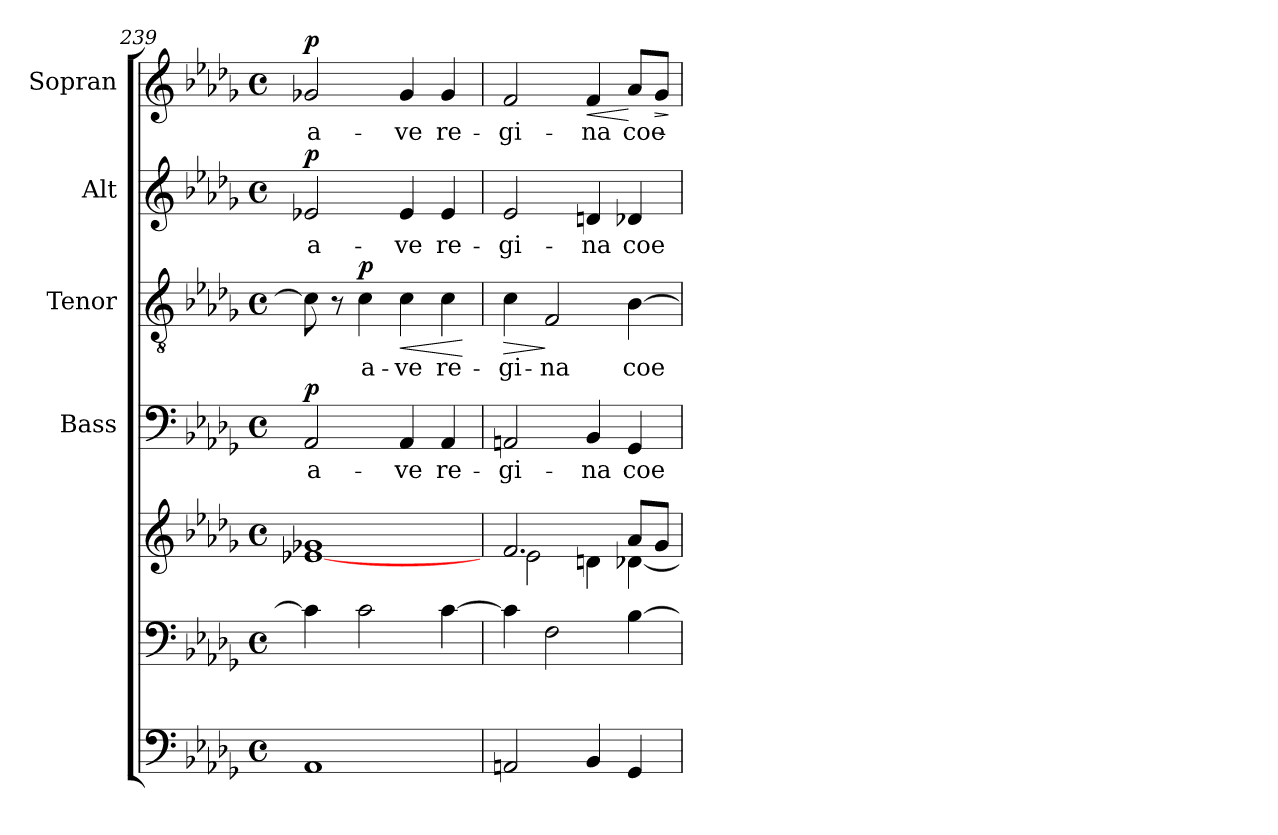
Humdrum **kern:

**kern	**kern	**kern	**kern	**text	**dynam	**kern	**text	**dynam	**kern	**text	**dynam	**kern	**text	**dynam
*part6	*part5	*part5	*part4	*part4	*part4	*part3	*part3	*part3	*part2	*part2	*part2	*part1	*part1	*part1
*staff7	*staff6	*staff5	*staff4	*staff4	*staff4	*staff3	*staff3	*staff3	*staff2	*staff2	*staff2	*staff1	*staff1	*staff1
*	*	*	*I"Bass	*	*	*I"Tenor	*	*	*I"Alt	*	*	*I"Sopran	*	*
*	*	*	*I'B.	*	*	*I'T.	*	*	*I'A.	*	*	*I'S.	*	*
*clefF4	*clefF4	*clefG2	*clefF4	*	*	*clefGv2	*	*	*clefG2	*	*	*clefG2	*	*
*k[b-e-a-d-g-]	*k[b-e-a-d-g-]	*k[b-e-a-d-g-]	*k[b-e-a-d-g-]	*	*	*k[b-e-a-d-g-]	*	*	*k[b-e-a-d-g-]	*	*	*k[b-e-a-d-g-]	*	*
*D-:	*D-:	*D-:	*D-:	*	*	*D-:	*	*	*D-:	*	*	*D-:	*	*
*M4/4	*M4/4	*M4/4	*M4/4	*	*	*M4/4	*	*	*M4/4	*	*	*M4/4	*	*
*met(c)	*met(c)	*met(c)	*met(c)	*	*	*met(c)	*	*	*met(c)	*	*	*met(c)	*	*
=239	=239	=239	=239	=239	=239	=239	=239	=239	=239	=239	=239	=239	=239	=239
!	!	!	!	!LO:LY:b	!LO:DY:a	!	!	!	!	!LO:LY:b	!LO:DY:a	!	!LO:LY:b	!LO:DY:a
1AA-	4c\]	[1e-X 1g-X	2AA-/	a-	p	8c\]	.	.	2e-X/	a-	p	2g-X/	a-	p
.	.	.	.	.	.	8r	.	.	.	.	.	.	.	.
!	!	!	!	!	!	!	!LO:LY:b	!LO:DY:a	!	!	!	!	!	!
.	2c\	.	.	.	.	4c\	a-	p	.	.	.	.	.	.
!	!	!	!	!LO:LY:b	!	!	!LO:LY:b	!LO:HP:b	!	!LO:LY:b	!	!	!LO:LY:b	!
.	.	.	4AA-/	-ve	.	4c\	-ve	<	4e-/	-ve	.	4g-/	-ve	.
!	!	!	!	!LO:LY:b	!	!	!LO:LY:b	!	!	!LO:LY:b	!	!	!LO:LY:b	!
.	[4c\	.	4AA-/	re-	.	4c\	re-	.	4e-/	re-	.	4g-/	re-	.
.	.	.	.	.	.	.	.	[	.	.	.	.	.	.
!!LO:PB:g=z
=240	=240	=240	=240	=240	=240	=240	=240	=240	=240	=240	=240	=240	=240	=240
*	*	*^	*	*	*	*	*	*	*	*	*	*	*	*
!	!	!	!	!	!LO:LY:b	!	!	!LO:LY:b	!LO:HP:b	!	!LO:LY:b	!	!	!LO:LY:b	!
2AAn/	4c\]	2.f/	2e-\	2AAn/	-gi-	.	4c\	-gi-	>	2e-/	-gi-	.	2f/	-gi-	.
!	!	!	!	!	!	!	!	!LO:LY:b	!	!	!	!	!	!	!
.	2F\	.	.	.	.	.	2F/	-na	]	.	.	.	.	.	.
!	!	!	!	!	!LO:LY:b	!	!	!	!	!	!LO:LY:b	!	!	!LO:LY:b	!LO:HP:b
4BB-/	.	.	4dn\	4BB-/	-na	.	.	.	.	4dn/	-na	.	4f/	-na	<
!	!	!	!	!	!LO:LY:b	!	!	!LO:LY:b	!	!	!LO:LY:b	!	!	!LO:LY:b	!
4GG-/	[4B-\	8a-/L	[<4d-X\	4GG-/	coe-	.	[4B-\	coe-	.	4d-X/	coe-	.	8a-/L	coe-	[
!	!	!	!	!	!	!	!	!	!	!	!	!	!	!	!LO:HP:b
.	.	8g-/J	.	.	.	.	.	.	.	.	.	.	8g-/J	.	>
*	*	*v	*v	*	*	*	*	*	*	*	*	*	*	*	*
.	.	.	.	.	.	.	.	.	.	.	.	.	.	]
=	=	=	=	=	=	=	=	=	=	=	=	=	=	=
*-	*-	*-	*-	*-	*-	*-	*-	*-	*-	*-	*-	*-	*-	*-
